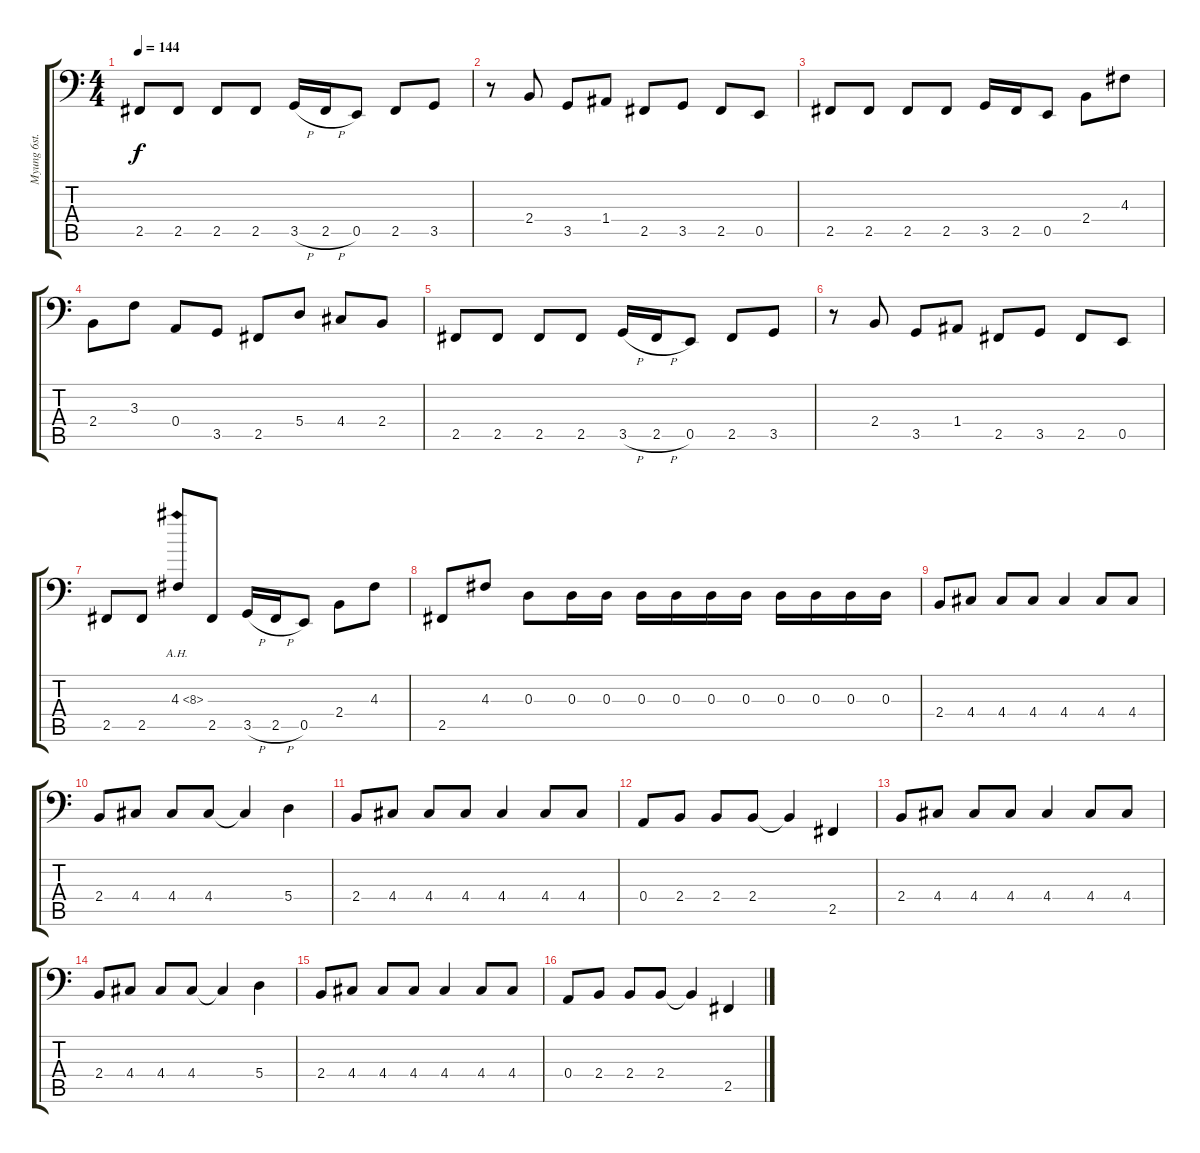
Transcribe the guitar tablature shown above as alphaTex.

\track ("Myung 6st." "Myung 6st.") {instrument electricbasspick}
\staff {score tabs}
\tuning (C3 G2 D2 A1 E1 B0) {hide}
\ts (4 4)
\tempo 144
\clef f4
\ks c
2.5.8{dy f} 2.5.8 2.5.8 2.5.8 3.5{h}.16 2.5{h}.16 0.5.8 2.5.8 3.5.8 |
r.8 2.4.8 3.5.8 1.4.8 2.5.8 3.5.8 2.5.8 0.5.8 |
2.5.8 2.5.8 2.5.8 2.5.8 3.5.16 2.5.16 0.5.8 2.4.8 4.3.8 |
2.4.8 3.3.8 0.4.8 3.5.8 2.5.8 5.4.8 4.4.8 2.4.8 |
2.5.8 2.5.8 2.5.8 2.5.8 3.5{h}.16 2.5{h}.16 0.5.8 2.5.8 3.5.8 |
r.8 2.4.8 3.5.8 1.4.8 2.5.8 3.5.8 2.5.8 0.5.8 |
2.5.8 2.5.8 4.3{ah 4}.8 2.5.8 3.5{h}.16 2.5{h}.16 0.5.8 2.4.8 4.3.8 |
2.5.8 4.3.8 0.3.8 0.3.16 0.3.16 0.3.16 0.3.16 0.3.16 0.3.16 0.3.16 0.3.16 0.3.16 0.3.16 |
2.4.8 4.4.8 4.4.8 4.4.8 4.4.4 4.4.8 4.4.8 |
2.4.8 4.4.8 4.4.8 4.4.8 4.4{t}.4 5.4.4 |
2.4.8 4.4.8 4.4.8 4.4.8 4.4.4 4.4.8 4.4.8 |
0.4.8 2.4.8 2.4.8 2.4.8 2.4{t}.4 2.5.4 |
2.4.8 4.4.8 4.4.8 4.4.8 4.4.4 4.4.8 4.4.8 |
2.4.8 4.4.8 4.4.8 4.4.8 4.4{t}.4 5.4.4 |
2.4.8 4.4.8 4.4.8 4.4.8 4.4.4 4.4.8 4.4.8 |
0.4.8 2.4.8 2.4.8 2.4.8 2.4{t}.4 2.5.4
